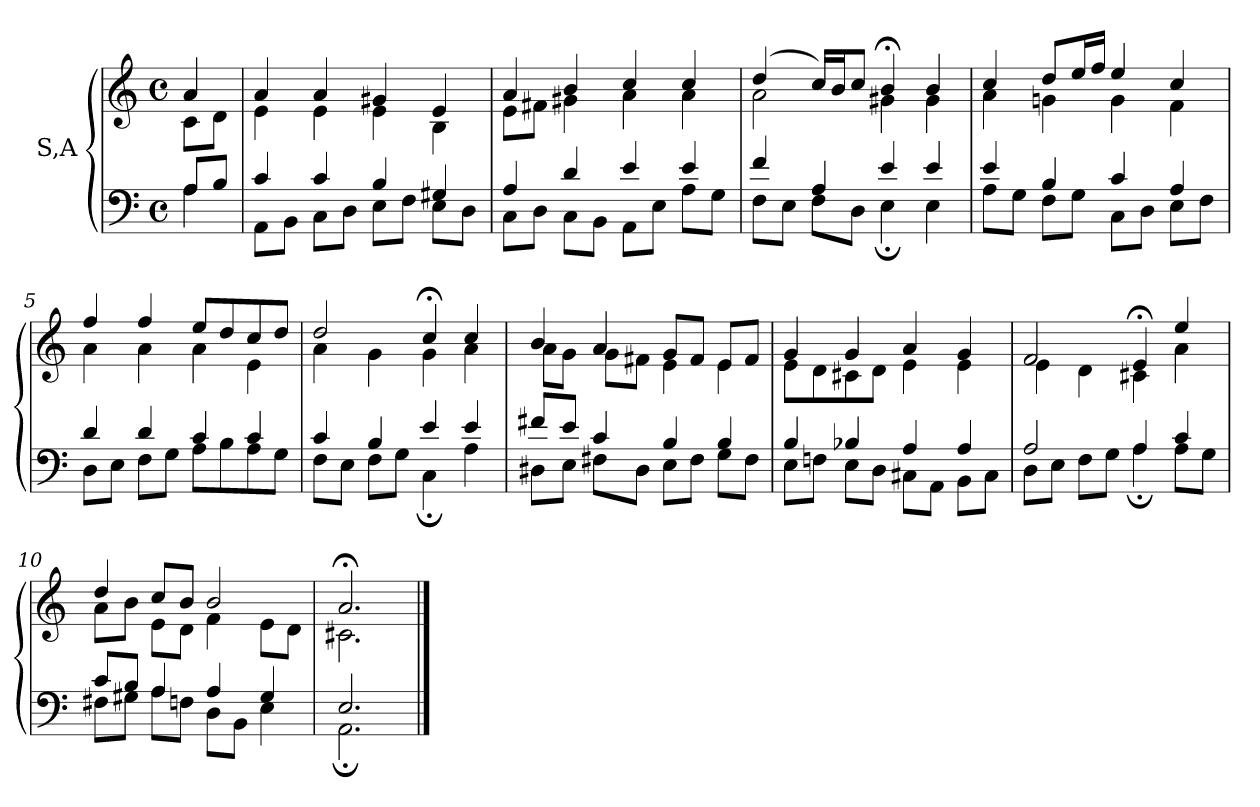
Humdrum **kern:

**kern	**kern
*part1	*part1
*staff2	*staff1
*I"S,A	*
!!LO:LB:g=z
*clefF4	*clefG2
*k[]	*k[]
*M4/4	*M4/4
*met(c)	*met(c)
=	=
*^	*^
8AL	4A	4a	8cL
8BJ	.	.	8dJ
=1	=1	=1	=1
4c	8AAL	4a	4e
.	8BBJ	.	.
4c	8CL	4a	4e
.	8DJ	.	.
4B	8EL	4g#X	4e
.	8FJ	.	.
4G#X	8EL	4e	4B
.	8DJ	.	.
=2	=2	=2	=2
4A	8CL	4a	8eL
.	8DJ	.	8f#XJ
4d	8CL	4b	4g#X
.	8BBJ	.	.
4e	8AAL	4cc	4a
.	8EJ	.	.
4e	8AL	4cc	4a
.	8GJ	.	.
=3	=3	=3	=3
4f	8FL	(>4dd	2a
.	8EJ	.	.
4A	8FL	16ccLL)	.
.	.	16bJ	.
.	8DJ	8ccJ	.
4e	4E;	4b;<	4g#X
4e	4E	4b	4g#
=4	=4	=4	=4
4e	8AL	4cc	4a
.	8GJ	.	.
4B	8FL	8ddL	4gn
.	8GJ	16eeL	.
.	.	16ffJJ	.
4c	8CL	4ee	4g
.	8DJ	.	.
4A	8EL	4cc	4f
.	8FJ	.	.
!!LO:LB:g=z	!!
=5	=5	=5	=5
4d	8DL	4ff	4a
.	8EJ	.	.
4d	8FL	4ff	4a
.	8GJ	.	.
4c	8AL	8eeL	4a
.	8B	8dd	.
4c	8A	8cc	4e
.	8GJ	8ddJ	.
=6	=6	=6	=6
4c	8FL	2dd	4a
.	8EJ	.	.
4B	8FL	.	4g
.	8GJ	.	.
4e	4C;	4cc;<	4g
4e	4A	4cc	4a
=7	=7	=7	=7
8f#XL	8D#XL	4b	8aL
8eJ	8EJ	.	8gJ
4c	8F#XL	4a	8gL
.	8D#J	.	8f#XJ
4B	8EL	8gL	4e
.	8F#J	8f#J	.
4B	8GL	8eL	4e
.	8F#J	8f#J	.
=8	=8	=8	=8
4B	8EL	4g	8eL
.	8FnJ	.	8d
4B-X	8EL	4g	8c#X
.	8DJ	.	8dJ
4A	8C#XL	4a	4e
.	8AAJ	.	.
4A	8BBL	4g	4e
.	8C#J	.	.
!!LO:PB:g=z	!!
=9	=9	=9	=9
2A	8DL	2f	4e
.	8EJ	.	.
.	8FL	.	4d
.	8GJ	.	.
4A	4A;	4e;<	4c#X
4c	8AL	4ee	4a
.	8GJ	.	.
=10	=10	=10	=10
8cL	8F#XL	4dd	8aL
8BJ	8G#XJ	.	8bJ
4A	8AL	8ccL	8eL
.	8FnJ	8bJ	8dJ
4A	8DL	2b	4f
.	8BBJ	.	.
4G#	4E	.	8eL
.	.	.	8dJ
=11	=11	=11	=11
2.E	2.AA;	2.a;<	2.c#X
*v	*v	*	*
*	*v	*v
==	==
*-	*-
